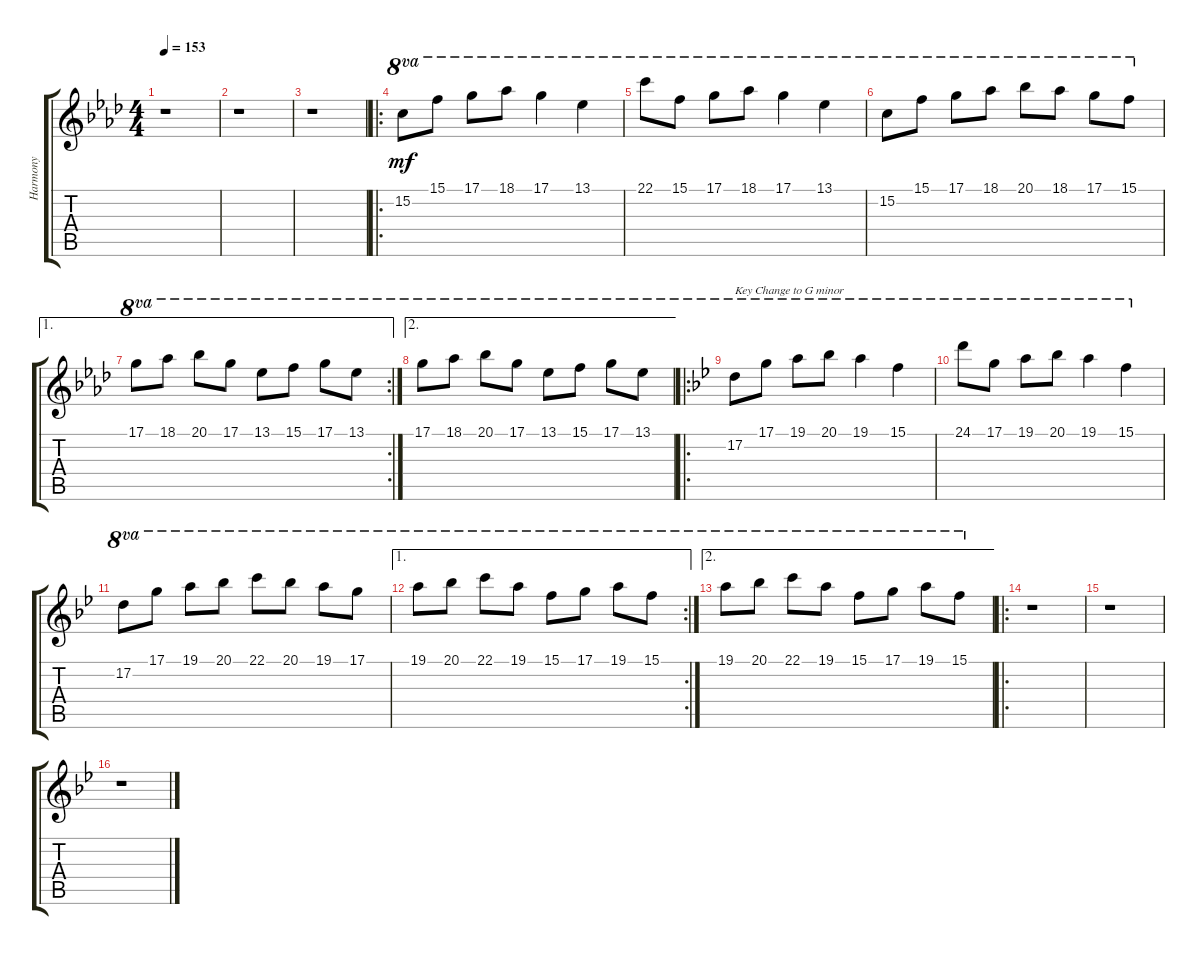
\track ("Harmony" "Harmony") {instrument distortionguitar}
\staff {score tabs}
\tuning (D4 A3 F3 C3 G2 D2) {hide}
\ts (4 4)
\tempo 153
\clef g2
\ks fminor
r.1{dy f} |
r.1 |
r.1 |
\ro
15.2.8{ot 8va dy mf} 15.1.8{ot 8va} 17.1.8{ot 8va} 18.1.8{ot 8va} 17.1.4{ot 8va} 13.1.4{ot 8va} |
22.1.8{ot 8va} 15.1.8{ot 8va} 17.1.8{ot 8va} 18.1.8{ot 8va} 17.1.4{ot 8va} 13.1.4{ot 8va} |
15.2.8{ot 8va} 15.1.8{ot 8va} 17.1.8{ot 8va} 18.1.8{ot 8va} 20.1.8{ot 8va} 18.1.8{ot 8va} 17.1.8{ot 8va} 15.1.8{ot 8va} |
\ae 1
\rc 2
17.1.8{ot 8va} 18.1.8{ot 8va} 20.1.8{ot 8va} 17.1.8{ot 8va} 13.1.8{ot 8va} 15.1.8{ot 8va} 17.1.8{ot 8va} 13.1.8{ot 8va} |
\ae 2
17.1.8{ot 8va} 18.1.8{ot 8va} 20.1.8{ot 8va} 17.1.8{ot 8va} 13.1.8{ot 8va} 15.1.8{ot 8va} 17.1.8{ot 8va} 13.1.8{ot 8va} |
\ro
\ks gminor
17.2.8{ot 8va txt "Key Change to G minor"} 17.1.8{ot 8va} 19.1.8{ot 8va} 20.1.8{ot 8va} 19.1.4{ot 8va} 15.1.4{ot 8va} |
24.1.8{ot 8va} 17.1.8{ot 8va} 19.1.8{ot 8va} 20.1.8{ot 8va} 19.1.4{ot 8va} 15.1.4{ot 8va} |
17.2.8{ot 8va} 17.1.8{ot 8va} 19.1.8{ot 8va} 20.1.8{ot 8va} 22.1.8{ot 8va} 20.1.8{ot 8va} 19.1.8{ot 8va} 17.1.8{ot 8va} |
\ae 1
\rc 2
19.1.8{ot 8va} 20.1.8{ot 8va} 22.1.8{ot 8va} 19.1.8{ot 8va} 15.1.8{ot 8va} 17.1.8{ot 8va} 19.1.8{ot 8va} 15.1.8{ot 8va} |
\ae 2
19.1.8{ot 8va} 20.1.8{ot 8va} 22.1.8{ot 8va} 19.1.8{ot 8va} 15.1.8{ot 8va} 17.1.8{ot 8va} 19.1.8{ot 8va} 15.1.8{ot 8va} |
\ro
r.1 |
r.1 |
r.1
